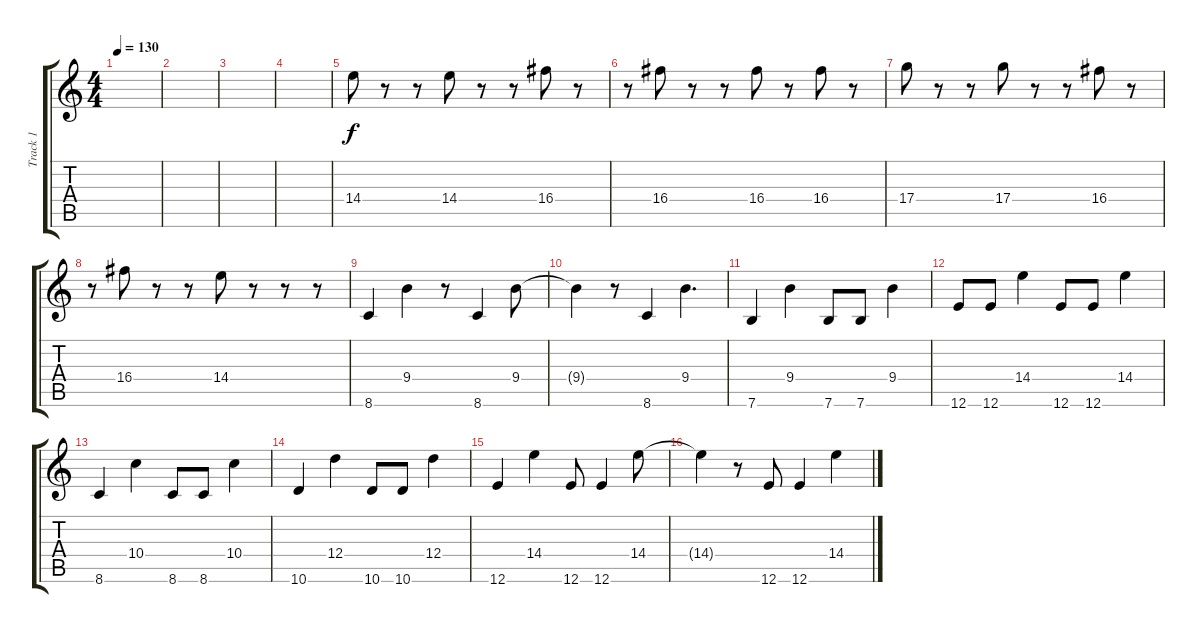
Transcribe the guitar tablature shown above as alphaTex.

\track ("Track 1" "Track 1") {instrument electricguitarclean}
\staff {score tabs}
\tuning (E4 B3 G3 D3 A2 E2) {hide}
\ts (4 4)
\tempo 130
\clef g2
\ks c
|
|
|
|
14.4.8{volume 13} r.8 r.8 14.4.8 r.8 r.8 16.4.8 r.8 |
r.8 16.4.8 r.8 r.8 16.4.8 r.8 16.4.8 r.8 |
17.4.8 r.8 r.8 17.4.8 r.8 r.8 16.4.8 r.8 |
r.8 16.4.8 r.8 r.8 14.4.8 r.8 r.8 r.8 |
8.6.4 9.4.4 r.8 8.6.4 9.4.8 |
9.4{t}.4 r.8 8.6.4 9.4.4{d} |
7.6.4 9.4.4 7.6.8 7.6.8 9.4.4 |
12.6.8 12.6.8 14.4.4 12.6.8 12.6.8 14.4.4 |
8.6.4 10.4.4 8.6.8 8.6.8 10.4.4 |
10.6.4 12.4.4 10.6.8 10.6.8 12.4.4 |
12.6.4 14.4.4 12.6.8 12.6.4 14.4.8 |
14.4{t}.4 r.8 12.6.8 12.6.4 14.4.4
